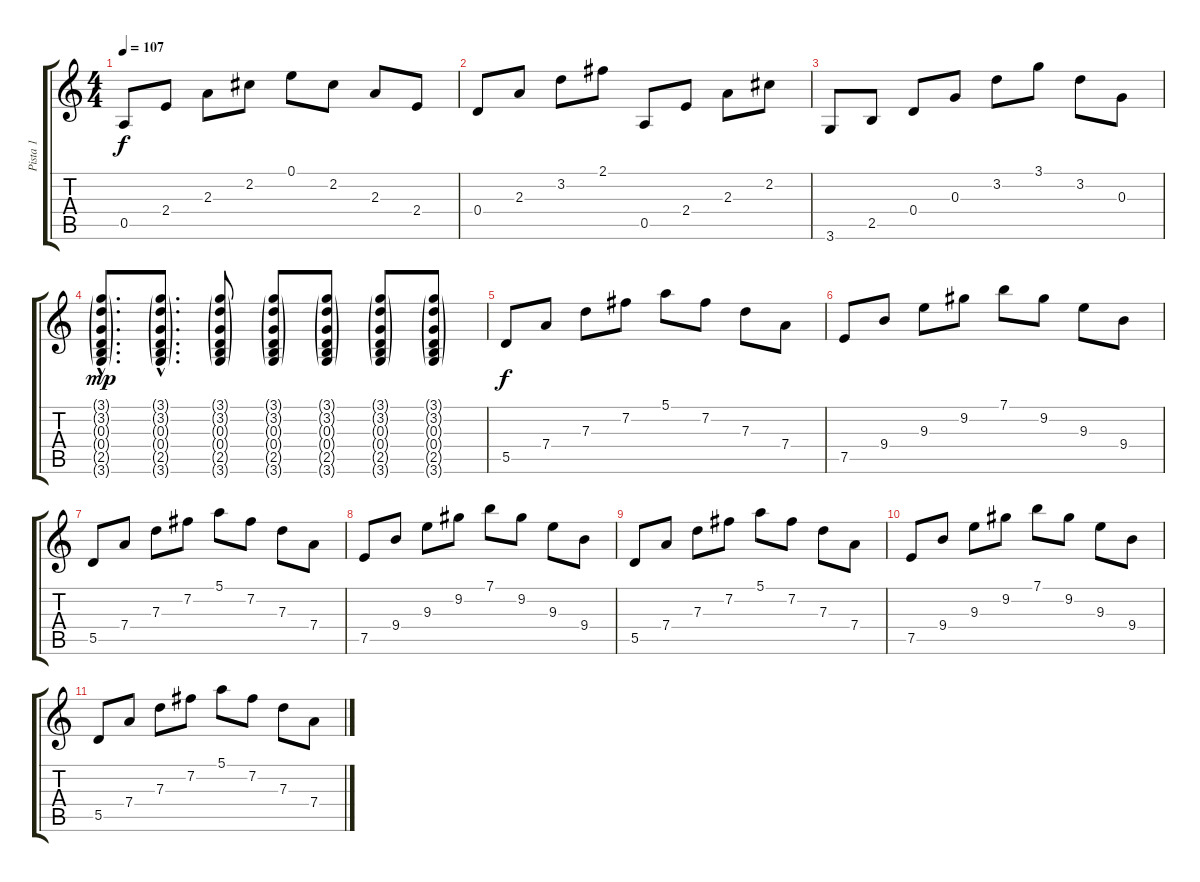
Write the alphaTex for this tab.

\track ("Pista 1" "Pista 1") {instrument overdrivenguitar}
\staff {score tabs}
\tuning (E4 B3 G3 D3 A2 E2) {hide}
\ts (4 4)
\tempo 107
\clef g2
\ks c
0.5.8{dy f} 2.4.8 2.3.8 2.2.8 0.1.8 2.2.8 2.3.8 2.4.8 |
0.4.8 2.3.8 3.2.8 2.1.8 0.5.8 2.4.8 2.3.8 2.2.8 |
3.6.8 2.5.8 0.4.8 0.3.8 3.2.8 3.1.8 3.2.8 0.3.8 |
(3.1{g hac} 3.2{g hac} 0.3{g hac} 0.4{g hac} 2.5{g hac} 3.6{g hac}).8{d dy mp} (3.1{g hac} 3.2{g hac} 0.3{g hac} 0.4{g hac} 2.5{g hac} 3.6{g hac}).8{d} (3.1{g} 3.2{g} 0.3{g} 0.4{g} 2.5{g} 3.6{g}).8 (3.1{g} 3.2{g} 0.3{g} 0.4{g} 2.5{g} 3.6{g}).8 (3.1{g} 3.2{g} 0.3{g} 0.4{g} 2.5{g} 3.6{g}).8 (3.1{g} 3.2{g} 0.3{g} 0.4{g} 2.5{g} 3.6{g}).8 (3.1{g} 3.2{g} 0.3{g} 0.4{g} 2.5{g} 3.6{g}).8 |
5.5.8{dy f} 7.4.8 7.3.8 7.2.8 5.1.8 7.2.8 7.3.8 7.4.8 |
7.5.8 9.4.8 9.3.8 9.2.8 7.1.8 9.2.8 9.3.8 9.4.8 |
5.5.8 7.4.8 7.3.8 7.2.8 5.1.8 7.2.8 7.3.8 7.4.8 |
7.5.8 9.4.8 9.3.8 9.2.8 7.1.8 9.2.8 9.3.8 9.4.8 |
5.5.8 7.4.8 7.3.8 7.2.8 5.1.8 7.2.8 7.3.8 7.4.8 |
7.5.8 9.4.8 9.3.8 9.2.8 7.1.8 9.2.8 9.3.8 9.4.8 |
5.5.8 7.4.8 7.3.8 7.2.8 5.1.8 7.2.8 7.3.8 7.4.8
